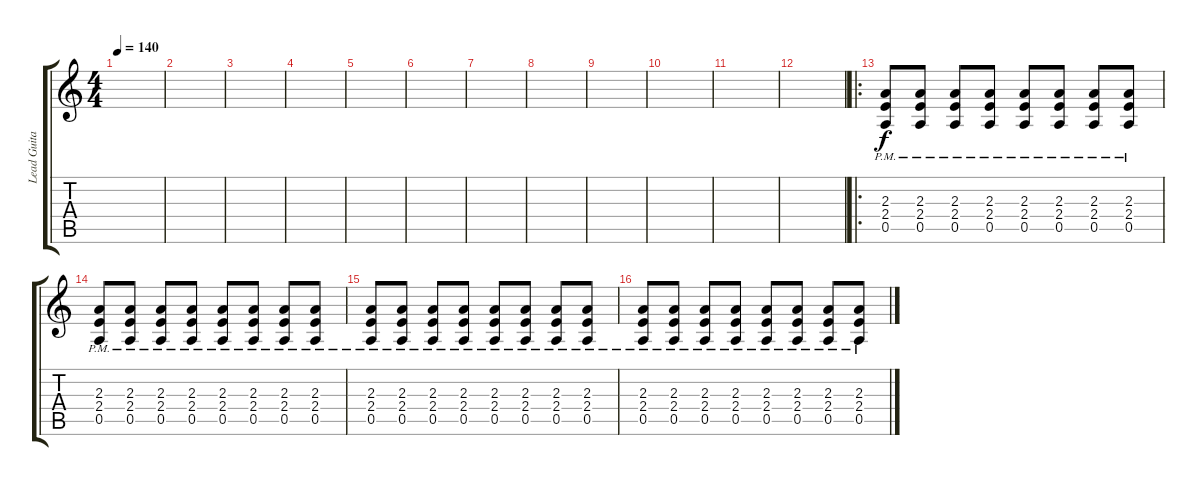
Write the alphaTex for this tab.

\track ("Lead Guitar" "Lead Guita") {instrument overdrivenguitar}
\staff {score tabs}
\tuning (E4 B3 G3 D3 A2 E2) {hide}
\ts (4 4)
\tempo 140
\clef g2
\ks c
|
|
|
|
|
|
|
|
|
|
|
|
\ro
(2.3{pm} 2.4{pm} 0.5{pm}).8 (2.3{pm} 2.4{pm} 0.5{pm}).8 (2.3{pm} 2.4{pm} 0.5{pm}).8 (2.3{pm} 2.4{pm} 0.5{pm}).8 (2.3{pm} 2.4{pm} 0.5{pm}).8 (2.3{pm} 2.4{pm} 0.5{pm}).8 (2.3{pm} 2.4{pm} 0.5{pm}).8 (2.3{pm} 2.4{pm} 0.5{pm}).8 |
(2.3{pm} 2.4{pm} 0.5{pm}).8 (2.3{pm} 2.4{pm} 0.5{pm}).8 (2.3{pm} 2.4{pm} 0.5{pm}).8 (2.3{pm} 2.4{pm} 0.5{pm}).8 (2.3{pm} 2.4{pm} 0.5{pm}).8 (2.3{pm} 2.4{pm} 0.5{pm}).8 (2.3{pm} 2.4{pm} 0.5{pm}).8 (2.3{pm} 2.4{pm} 0.5{pm}).8 |
(2.3{pm} 2.4{pm} 0.5{pm}).8 (2.3{pm} 2.4{pm} 0.5{pm}).8 (2.3{pm} 2.4{pm} 0.5{pm}).8 (2.3{pm} 2.4{pm} 0.5{pm}).8 (2.3{pm} 2.4{pm} 0.5{pm}).8 (2.3{pm} 2.4{pm} 0.5{pm}).8 (2.3{pm} 2.4{pm} 0.5{pm}).8 (2.3{pm} 2.4{pm} 0.5{pm}).8 |
(2.3{pm} 2.4{pm} 0.5{pm}).8 (2.3{pm} 2.4{pm} 0.5{pm}).8 (2.3{pm} 2.4{pm} 0.5{pm}).8 (2.3{pm} 2.4{pm} 0.5{pm}).8 (2.3{pm} 2.4{pm} 0.5{pm}).8 (2.3{pm} 2.4{pm} 0.5{pm}).8 (2.3{pm} 2.4{pm} 0.5{pm}).8 (2.3{pm} 2.4{pm} 0.5{pm}).8
